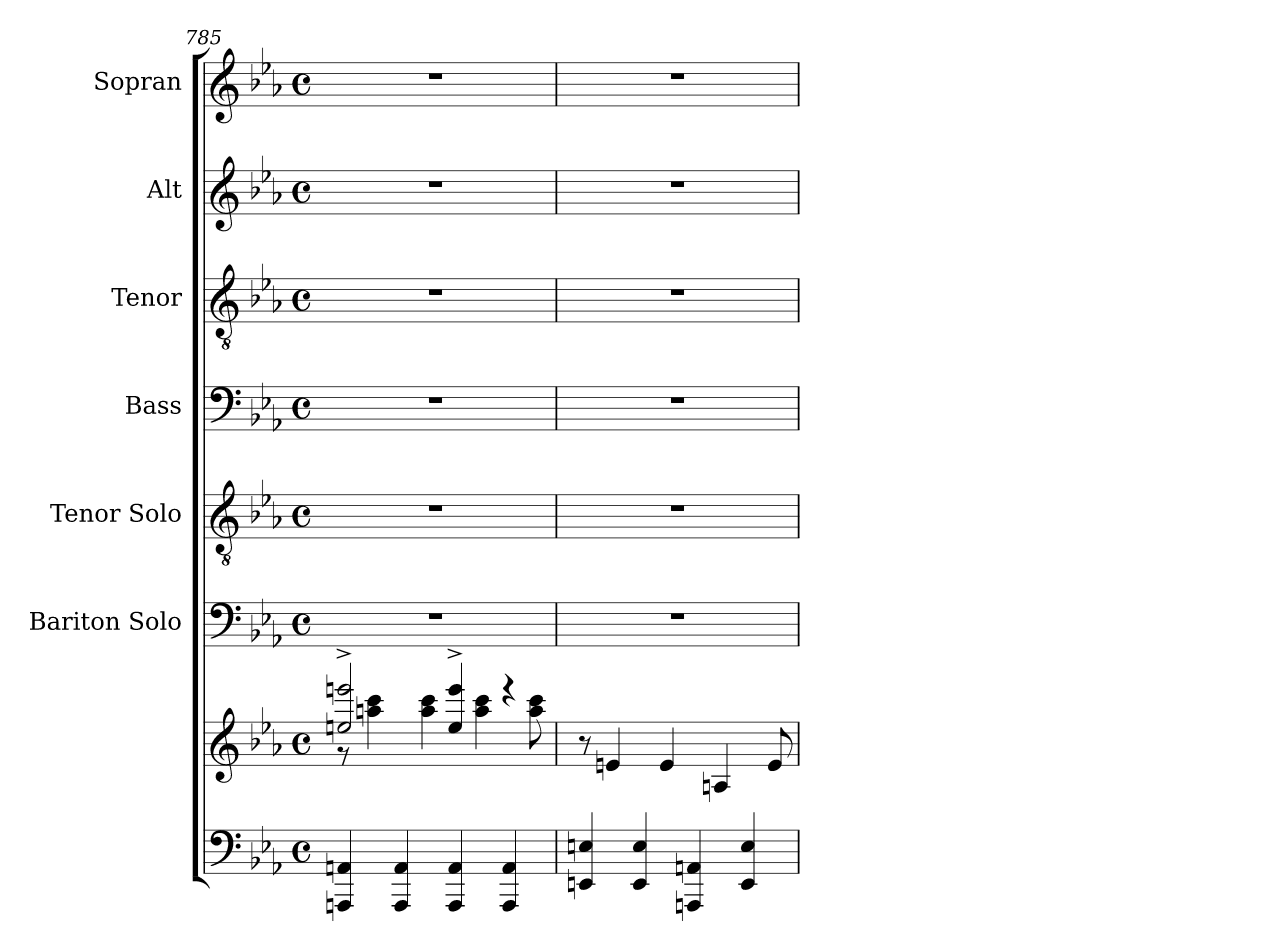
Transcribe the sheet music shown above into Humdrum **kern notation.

**kern	**kern	**kern	**kern	**kern	**kern	**kern	**kern
*part7	*part7	*part6	*part5	*part4	*part3	*part2	*part1
*staff8	*staff7	*staff6	*staff5	*staff4	*staff3	*staff2	*staff1
*	*	*I"Bariton Solo	*I"Tenor Solo	*I"Bass	*I"Tenor	*I"Alt	*I"Sopran
*	*	*	*	*I'B.	*I'T.	*I'A.	*I'S.
*clefF4	*clefG2	*clefF4	*clefGv2	*clefF4	*clefGv2	*clefG2	*clefG2
*k[b-e-a-]	*k[b-e-a-]	*k[b-e-a-]	*k[b-e-a-]	*k[b-e-a-]	*k[b-e-a-]	*k[b-e-a-]	*k[b-e-a-]
*E-:	*E-:	*E-:	*E-:	*E-:	*E-:	*E-:	*E-:
*M4/4	*M4/4	*M4/4	*M4/4	*M4/4	*M4/4	*M4/4	*M4/4
*met(c)	*met(c)	*met(c)	*met(c)	*met(c)	*met(c)	*met(c)	*met(c)
=785	=785	=785	=785	=785	=785	=785	=785
*	*^	*	*	*	*	*	*
4AAAn/ 4AAn/	2een/^< 2eeen/^<	8rg	1r	1r	1r	1r	1r	1r
.	.	4aan\ 4ccc\	.	.	.	.	.	.
4AAA/ 4AA/	.	.	.	.	.	.	.	.
.	.	4aa\ 4ccc\	.	.	.	.	.	.
4AAA/ 4AA/	4ee/^< 4eee/^<	.	.	.	.	.	.	.
.	.	4aa\ 4ccc\	.	.	.	.	.	.
4AAA/ 4AA/	4reee	.	.	.	.	.	.	.
.	.	8aa\ 8ccc\	.	.	.	.	.	.
*	*v	*v	*	*	*	*	*	*
=786	=786	=786	=786	=786	=786	=786	=786
4EEn/ 4En/	8r	1r	1r	1r	1r	1r	1r
.	4en/	.	.	.	.	.	.
4EE/ 4E/	.	.	.	.	.	.	.
.	4e/	.	.	.	.	.	.
4AAAn/ 4AAn/	.	.	.	.	.	.	.
.	4An/	.	.	.	.	.	.
4EE/ 4E/	.	.	.	.	.	.	.
.	8e/	.	.	.	.	.	.
=	=	=	=	=	=	=	=
*-	*-	*-	*-	*-	*-	*-	*-
